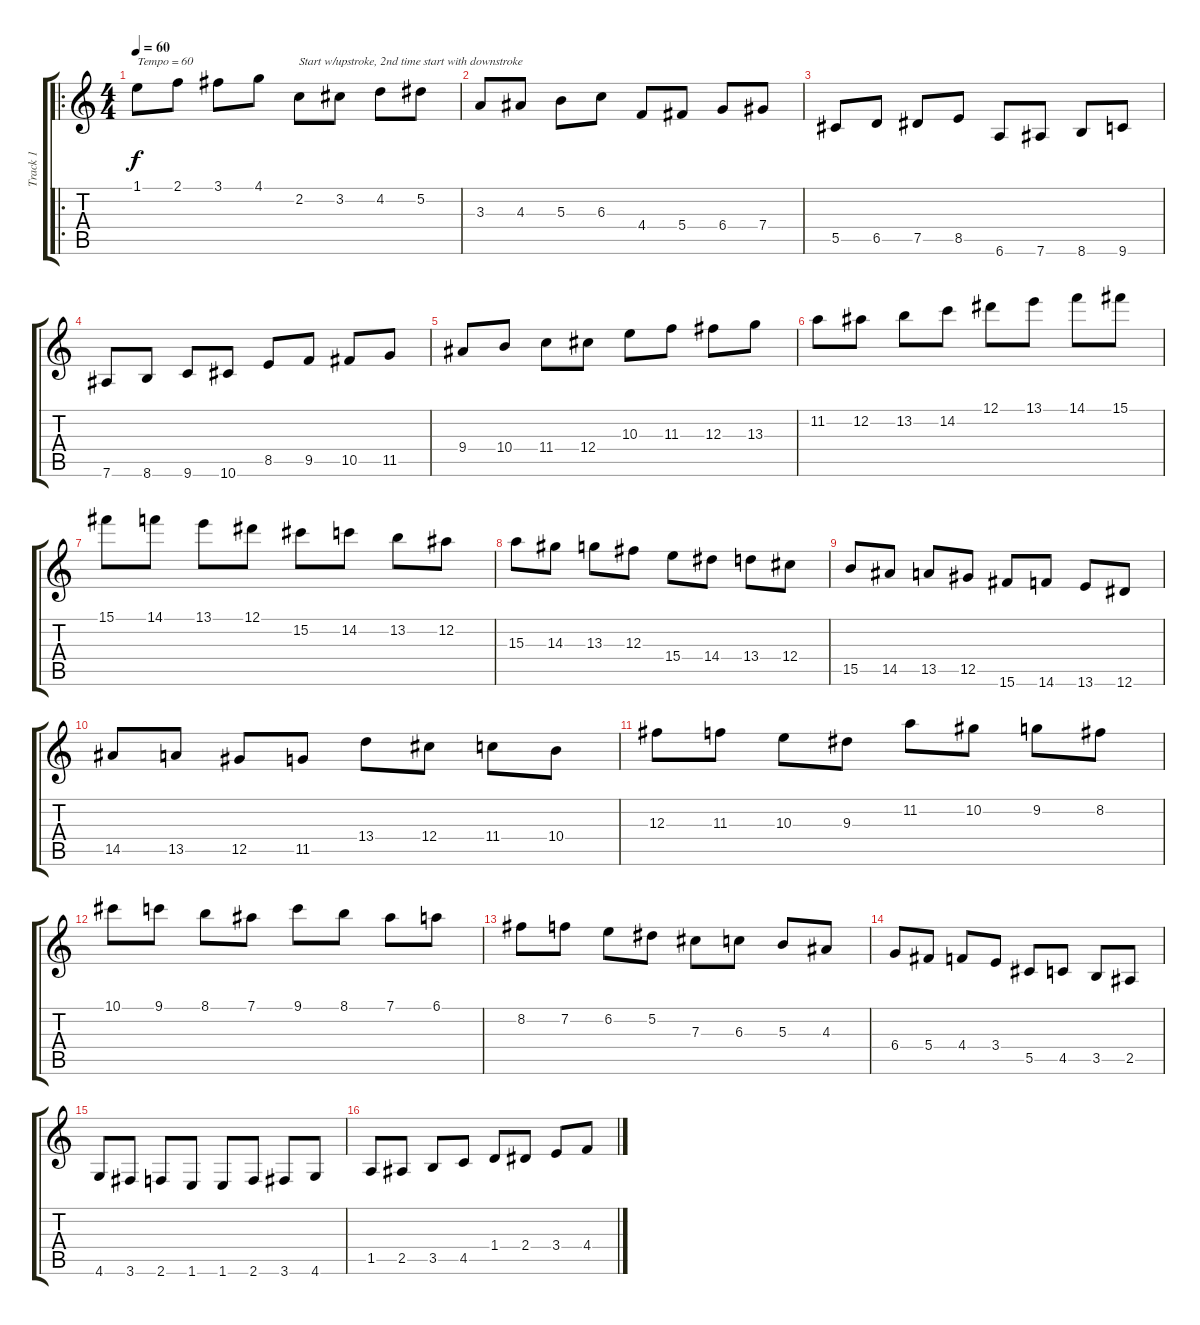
\track ("Track 1" "Track 1") {instrument electricguitarjazz}
\staff {score tabs}
\tuning (Eb4 Bb3 Gb3 Db3 Ab2 Eb2) {hide}
\ro
\ts (4 4)
\tempo 60
\clef g2
\ks c
1.1.8{txt "Tempo = 60" dy f instrument electricguitarjazz} 2.1.8 3.1.8 4.1.8 2.2.8{txt "Start w/upstroke, 2nd time start with downstroke"} 3.2.8 4.2.8 5.2.8 |
3.3.8 4.3.8 5.3.8 6.3.8 4.4.8 5.4.8 6.4.8 7.4.8 |
5.5.8 6.5.8 7.5.8 8.5.8 6.6.8 7.6.8 8.6.8 9.6.8 |
7.6.8 8.6.8 9.6.8 10.6.8 8.5.8 9.5.8 10.5.8 11.5.8 |
9.4.8 10.4.8 11.4.8 12.4.8 10.3.8 11.3.8 12.3.8 13.3.8 |
11.2.8 12.2.8 13.2.8 14.2.8 12.1.8 13.1.8 14.1.8 15.1.8 |
15.1.8 14.1.8 13.1.8 12.1.8 15.2.8 14.2.8 13.2.8 12.2.8 |
15.3.8 14.3.8 13.3.8 12.3.8 15.4.8 14.4.8 13.4.8 12.4.8 |
15.5.8 14.5.8 13.5.8 12.5.8 15.6.8 14.6.8 13.6.8 12.6.8 |
14.5.8 13.5.8 12.5.8 11.5.8 13.4.8 12.4.8 11.4.8 10.4.8 |
12.3.8 11.3.8 10.3.8 9.3.8 11.2.8 10.2.8 9.2.8 8.2.8 |
10.1.8 9.1.8 8.1.8 7.1.8 9.1.8 8.1.8 7.1.8 6.1.8 |
8.2.8 7.2.8 6.2.8 5.2.8 7.3.8 6.3.8 5.3.8 4.3.8 |
6.4.8 5.4.8 4.4.8 3.4.8 5.5.8 4.5.8 3.5.8 2.5.8 |
4.6.8 3.6.8 2.6.8 1.6.8 1.6.8 2.6.8 3.6.8 4.6.8 |
1.5.8 2.5.8 3.5.8 4.5.8 1.4.8 2.4.8 3.4.8 4.4.8
